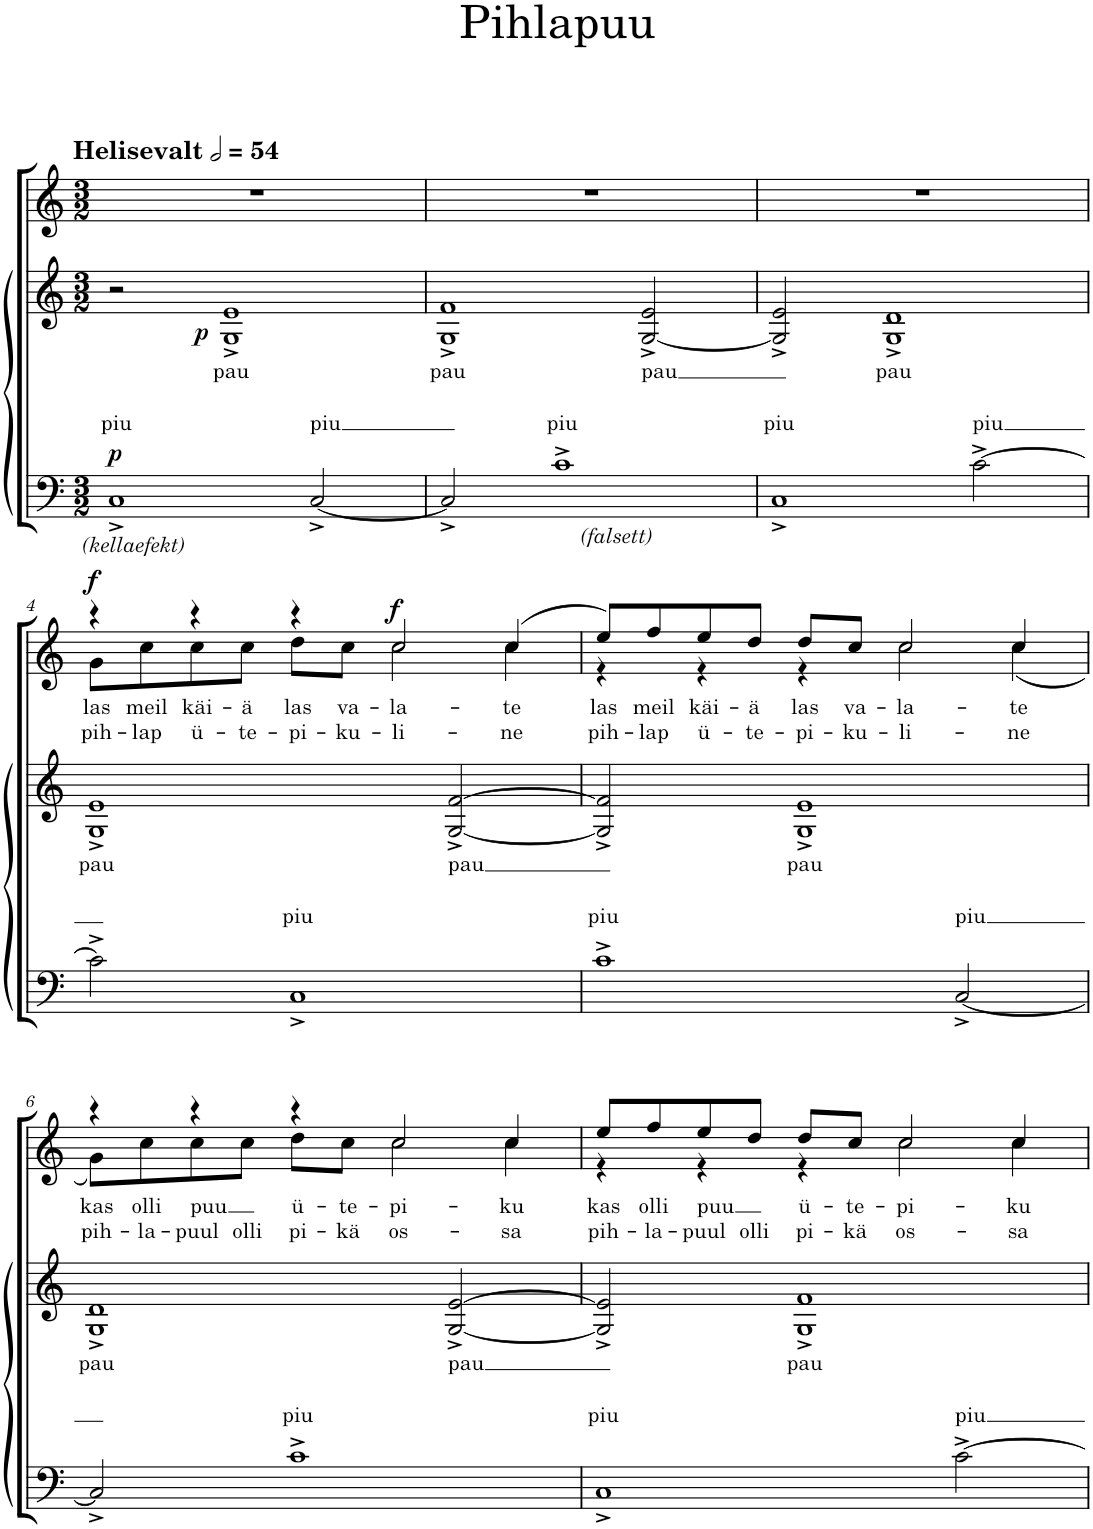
**kern	**text	**dynam	**kern	**text	**dynam	**kern	**text	**text	**dynam
*part3	*part3	*part3	*part2	*part2	*part2	*part1	*part1	*part1	*part1
*staff3	*staff3	*staff3	*staff2	*staff2	*staff2	*staff1	*staff1	*staff1	*staff1
*I"Bass	*	*	*I"Alto	*	*	*I"Soprano	*	*	*
*clefF4	*	*	*clefG2	*	*	*clefG2	*	*	*
*k[]	*	*	*k[]	*	*	*k[]	*	*	*
*M3/2	*	*	*M3/2	*	*	*M3/2	*	*	*
*MM108	*	*	*MM108	*	*	*MM108	*	*	*
=1	=1	=1	=1	=1	=1	=1	=1	=1	=1
!	!	!	!	!	!	!LO:TX:a:B:t=Helisevalt	!	!	!
!LO:TX:b:i:t=(kellaefekt)	!	!	!	!	!	!	!	!	!
!	!LO:LY:a	!LO:DY:a	!	!	!	!	!	!	!
1C^	piu	p	2r	.	.	1.r	.	.	.
!	!	!	!	!LO:LY:b	!LO:DY:b	!	!	!	!
.	.	.	1G^ 1e^	pau	p	.	.	.	.
!	!LO:LY:a	!	!	!	!	!	!	!	!
[2C^/	piu	.	.	.	.	.	.	.	.
=2	=2	=2	=2	=2	=2	=2	=2	=2	=2
!	!	!	!	!LO:LY:b	!	!	!	!	!
2C^/]	.	.	1G^ 1f^	pau	.	1.r	.	.	.
!LO:TX:b:i:t=(falsett)	!	!	!	!	!	!	!	!	!
!	!LO:LY:a	!	!	!	!	!	!	!	!
1c^	piu	.	.	.	.	.	.	.	.
!	!	!	!	!LO:LY:b	!	!	!	!	!
.	.	.	[2G/^ 2e/^	pau	.	.	.	.	.
=3	=3	=3	=3	=3	=3	=3	=3	=3	=3
!	!LO:LY:a	!	!	!	!	!	!	!	!
1C^	piu	.	2G/]^ 2e/^	.	.	1.r	.	.	.
!	!	!	!	!LO:LY:b	!	!	!	!	!
.	.	.	1G^ 1d^	pau	.	.	.	.	.
!	!LO:LY:a	!	!	!	!	!	!	!	!
[2c^\	piu	.	.	.	.	.	.	.	.
!!LO:LB:g=z
=4	=4	=4	=4	=4	=4	=4	=4	=4	=4
!	!	!	!	!LO:LY:b	!	!	!LO:LY:b	!LO:LY:b	!LO:DY:a
*	*	*	*	*	*	*^	*	*	*
2c^\]	.	.	1G^ 1e^	pau	.	4r	8g\L	las	pih-	f
!	!	!	!	!	!	!	!	!LO:LY:b	!LO:LY:b	!
.	.	.	.	.	.	.	8cc\	meil	-lap	.
!	!	!	!	!	!	!	!	!LO:LY:b	!LO:LY:b	!
.	.	.	.	.	.	4r	8cc\	käi-	ü-	.
!	!	!	!	!	!	!	!	!LO:LY:b	!LO:LY:b	!
.	.	.	.	.	.	.	8cc\J	-ä	-te-	.
!	!LO:LY:a	!	!	!	!	!	!	!LO:LY:b	!LO:LY:b	!
1C^	piu	.	.	.	.	4r	8dd\L	las	-pi-	.
!	!	!	!	!	!	!	!	!LO:LY:b	!LO:LY:b	!
.	.	.	.	.	.	.	8cc\J	va-	-ku-	.
!	!	!	!	!	!	!	!	!LO:LY:b	!LO:LY:b	!LO:DY:a
.	.	.	.	.	.	2cc/	2cc\	-la-	-li-	f
!	!	!	!	!LO:LY:b	!	!	!	!	!	!
.	.	.	[2G/^ [2f/^	pau	.	.	.	.	.	.
!	!	!	!	!	!	!	!	!LO:LY:b	!LO:LY:b	!
.	.	.	.	.	.	(4cc/	4cc\	-te	-ne	.
=5	=5	=5	=5	=5	=5	=5	=5	=5	=5	=5
!	!LO:LY:a	!	!	!	!	!	!	!LO:LY:b	!LO:LY:b	!
1c^	piu	.	2G/]^ 2f/]^	.	.	8ee/L)	4r	las	pih-	.
!	!	!	!	!	!	!	!	!LO:LY:b	!LO:LY:b	!
.	.	.	.	.	.	8ff/	.	meil	-lap	.
!	!	!	!	!	!	!	!	!LO:LY:b	!LO:LY:b	!
.	.	.	.	.	.	8ee/	4r	käi-	ü-	.
!	!	!	!	!	!	!	!	!LO:LY:b	!LO:LY:b	!
.	.	.	.	.	.	8dd/J	.	-ä	-te-	.
!	!	!	!	!LO:LY:b	!	!	!	!LO:LY:b	!LO:LY:b	!
.	.	.	1G^ 1e^	pau	.	8dd/L	4r	las	-pi-	.
!	!	!	!	!	!	!	!	!LO:LY:b	!LO:LY:b	!
.	.	.	.	.	.	8cc/J	.	va-	-ku-	.
!	!	!	!	!	!	!	!	!LO:LY:b	!LO:LY:b	!
.	.	.	.	.	.	2cc/	2cc\	-la-	-li-	.
!	!LO:LY:a	!	!	!	!	!	!	!	!	!
[2C^/	piu	.	.	.	.	.	.	.	.	.
!	!	!	!	!	!	!	!	!LO:LY:b	!LO:LY:b	!
.	.	.	.	.	.	4cc/	(4cc\	-te	-ne	.
!!LO:LB:g=z	!!
=6	=6	=6	=6	=6	=6	=6	=6	=6	=6	=6
!	!	!	!	!LO:LY:b	!	!	!	!LO:LY:b	!LO:LY:b	!
2C^/]	.	.	1G^ 1d^	pau	.	4r	8g\L)	kas	pih-	.
!	!	!	!	!	!	!	!	!LO:LY:b	!LO:LY:b	!
.	.	.	.	.	.	.	8cc\	olli	-la-	.
!	!	!	!	!	!	!	!	!LO:LY:b	!LO:LY:b	!
.	.	.	.	.	.	4r	8cc\	puu	-puul	.
!	!	!	!	!	!	!	!	!	!LO:LY:b	!
.	.	.	.	.	.	.	8cc\J	.	olli	.
!	!LO:LY:a	!	!	!	!	!	!	!LO:LY:b	!LO:LY:b	!
1c^	piu	.	.	.	.	4r	8dd\L	ü-	pi-	.
!	!	!	!	!	!	!	!	!LO:LY:b	!LO:LY:b	!
.	.	.	.	.	.	.	8cc\J	-te-	-kä	.
!	!	!	!	!	!	!	!	!LO:LY:b	!LO:LY:b	!
.	.	.	.	.	.	2cc/	2cc\	-pi-	os-	.
!	!	!	!	!LO:LY:b	!	!	!	!	!	!
.	.	.	[2G/^ [2e/^	pau	.	.	.	.	.	.
!	!	!	!	!	!	!	!	!LO:LY:b	!LO:LY:b	!
.	.	.	.	.	.	4cc/	4cc\	-ku	-sa	.
=7	=7	=7	=7	=7	=7	=7	=7	=7	=7	=7
!	!LO:LY:a	!	!	!	!	!	!	!LO:LY:b	!LO:LY:b	!
1C^	piu	.	2G/]^ 2e/]^	.	.	8ee/L	4r	kas	pih-	.
!	!	!	!	!	!	!	!	!LO:LY:b	!LO:LY:b	!
.	.	.	.	.	.	8ff/	.	olli	-la-	.
!	!	!	!	!	!	!	!	!LO:LY:b	!LO:LY:b	!
.	.	.	.	.	.	8ee/	4r	puu	-puul	.
!	!	!	!	!	!	!	!	!	!LO:LY:b	!
.	.	.	.	.	.	8dd/J	.	.	olli	.
!	!	!	!	!LO:LY:b	!	!	!	!LO:LY:b	!LO:LY:b	!
.	.	.	1G^ 1f^	pau	.	8dd/L	4r	ü-	pi-	.
!	!	!	!	!	!	!	!	!LO:LY:b	!LO:LY:b	!
.	.	.	.	.	.	8cc/J	.	-te-	-kä	.
!	!	!	!	!	!	!	!	!LO:LY:b	!LO:LY:b	!
.	.	.	.	.	.	2cc/	2cc\	-pi-	os-	.
!	!LO:LY:a	!	!	!	!	!	!	!	!	!
[2c^\	piu	.	.	.	.	.	.	.	.	.
!	!	!	!	!	!	!	!	!LO:LY:b	!LO:LY:b	!
.	.	.	.	.	.	4cc/	4cc\	-ku	-sa	.
*	*	*	*	*	*	*v	*v	*	*	*
=	=	=	=	=	=	=	=	=	=
*-	*-	*-	*-	*-	*-	*-	*-	*-	*-
